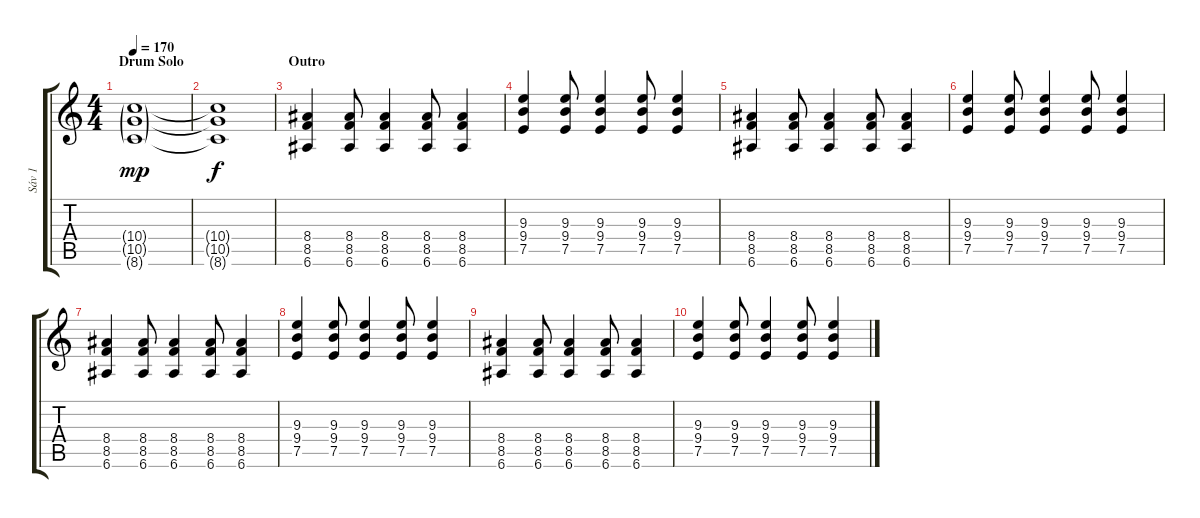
\track ("Sáv 1" "Sáv 1") {instrument distortionguitar}
\staff {score tabs}
\tuning (E4 B3 G3 D3 A2 E2) {hide}
\ts (4 4)
\section ("" "Drum Solo")
\tempo 170
\clef g2
\ks c
(10.4{g} 10.5{g} 8.6{g}).1{dy mp} |
(10.4{t} 10.5{t} 8.6{t}).1{dy f} |
\section ("" "Outro")
(8.4 8.5 6.6).4 (8.4 8.5 6.6).8 (8.4 8.5 6.6).4 (8.4 8.5 6.6).8 (8.4 8.5 6.6).4 |
(9.3 9.4 7.5).4 (9.3 9.4 7.5).8 (9.3 9.4 7.5).4 (9.3 9.4 7.5).8 (9.3 9.4 7.5).4 |
(8.4 8.5 6.6).4 (8.4 8.5 6.6).8 (8.4 8.5 6.6).4 (8.4 8.5 6.6).8 (8.4 8.5 6.6).4 |
(9.3 9.4 7.5).4 (9.3 9.4 7.5).8 (9.3 9.4 7.5).4 (9.3 9.4 7.5).8 (9.3 9.4 7.5).4 |
(8.4 8.5 6.6).4 (8.4 8.5 6.6).8 (8.4 8.5 6.6).4 (8.4 8.5 6.6).8 (8.4 8.5 6.6).4 |
(9.3 9.4 7.5).4 (9.3 9.4 7.5).8 (9.3 9.4 7.5).4 (9.3 9.4 7.5).8 (9.3 9.4 7.5).4 |
(8.4 8.5 6.6).4 (8.4 8.5 6.6).8 (8.4 8.5 6.6).4 (8.4 8.5 6.6).8 (8.4 8.5 6.6).4 |
(9.3 9.4 7.5).4 (9.3 9.4 7.5).8 (9.3 9.4 7.5).4 (9.3 9.4 7.5).8 (9.3 9.4 7.5).4
